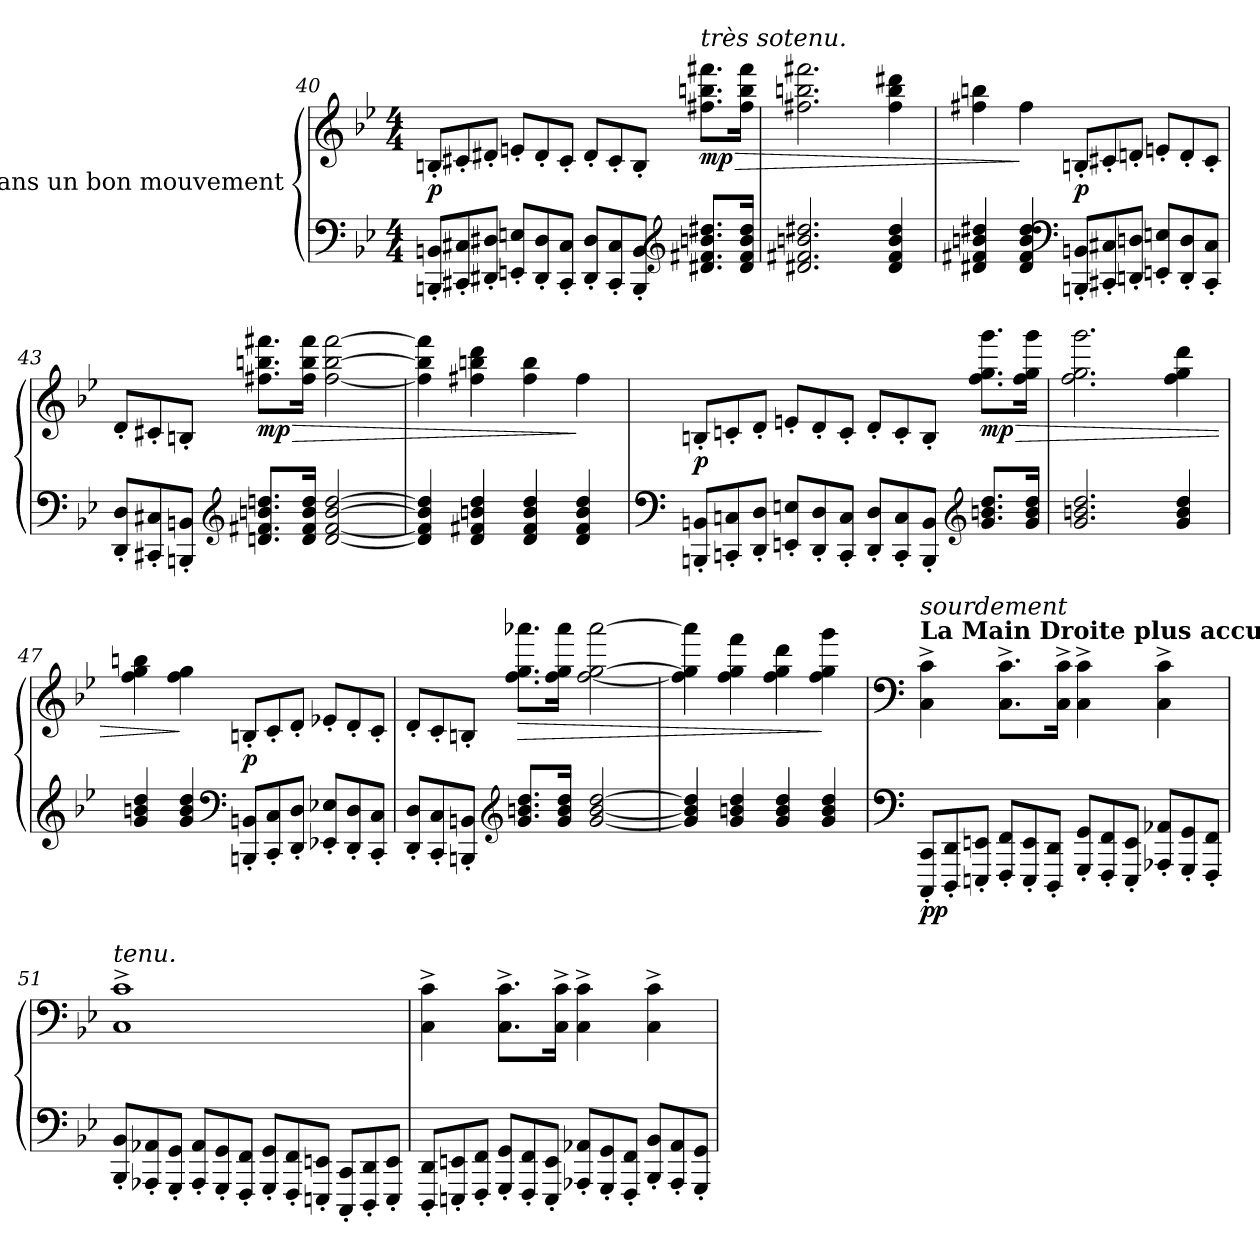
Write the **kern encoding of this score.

**kern	**kern	**dynam
*part1	*part1	*part1
*staff2	*staff1	*staff1/2
*I"Dans un bon mouvement	*	*
!!LO:LB:g=z
*clefF4	*clefG2	*
*k[b-e-]	*k[b-e-]	*
*M4/4	*M4/4	*
*Xtuplet	*Xtuplet	*
=40	=40	=40
!	!	!LO:DY:b
12BBBn/' 12BBn/'L	12Bn'/L	p
12CC#X/' 12C#X/'	12c#X'/	.
12DD#X/' 12D#X/'J	12d#X'/J	.
12EEn/' 12En/'L	12en'/L	.
12DD#/' 12D#/'	12d#'/	.
12CC#/' 12C#/'J	12c#'/J	.
12DD#/' 12D#/'L	12d#'/L	.
12CC#/' 12C#/'	12c#'/	.
12BBB/' 12BB/'J	12B'/J	.
*clefG2	*	*
!	!LO:TX:a:i:t=très sotenu.	!
!	!	!LO:HP:b
!	!	!LO:DY:n=1:b
8.d#X/ 8.f#X/ 8.bn/ 8.dd#X/L	8.ff#X\ 8.bbn\ 8.fff#X\L	> mp
16d#/ 16f#/ 16b/ 16dd#/Jk	16ff#\ 16bb\ 16fff#\Jk	.
=41	=41	=41
2.d#X/ 2.f#X/ 2.bn/ 2.dd#X/	2.ff#X\ 2.bbn\ 2.fff#X\	.
4d#/ 4f#/ 4b/ 4dd#/	4ff#\ 4bb\ 4ddd#X\	.
=42	=42	=42
4d#X/ 4f#X/ 4bn/ 4dd#X/	4ff#X\ 4bbn\	.
4d#/ 4f#/ 4b/ 4dd#/	4ff#\	]
*clefF4	*	*
!	!	!LO:DY:b
12BBBn/' 12BBn/'L	12Bn'/L	p
12CC#X/' 12C#X/'	12c#X'/	.
12DDn/' 12Dn/'J	12dn'/J	.
12EEn/' 12En/'L	12en'/L	.
12DD/' 12D/'	12d'/	.
12CC#/' 12C#/'J	12c#'/J	.
=43	=43	=43
12DD/' 12D/'L	12d'/L	.
12CC#X/' 12C#X/'	12c#X'/	.
12BBBn/' 12BBn/'J	12Bn'/J	.
*clefG2	*	*
!	!	!LO:HP:b
!	!	!LO:DY:n=1:b
8.dn/ 8.f#X/ 8.bn/ 8.ddn/L	8.ff#X\ 8.bbn\ 8.fff#X\L	> mp
16d/ 16f#/ 16b/ 16dd/Jk	16ff#\ 16bb\ 16fff#\Jk	.
[2d/ [2f#/ [2b/ [2dd/	[2ff#\ [2bb\ [2fff#\	.
!!LO:PB:g=z
=44	=44	=44
4d/] 4f#/] 4b/] 4dd/]	4ff#\] 4bb\] 4fff#\]	.
4d/ 4f#X/ 4bn/ 4dd/	4ff#X\ 4bbn\ 4ddd\	.
4d/ 4f#/ 4b/ 4dd/	4ff#\ 4bb\	.
4d/ 4f#/ 4b/ 4dd/	4ff#\	]
=45	=45	=45
*clefF4	*	*
!	!	!LO:DY:b
12BBBn/' 12BBn/'L	12Bn'/L	p
12CCn/' 12Cn/'	12cn'/	.
12DD/' 12D/'J	12d'/J	.
12EEn/' 12En/'L	12en'/L	.
12DD/' 12D/'	12d'/	.
12CC/' 12C/'J	12c'/J	.
12DD/' 12D/'L	12d'/L	.
12CC/' 12C/'	12c'/	.
12BBB/' 12BB/'J	12B'/J	.
*clefG2	*	*
!	!	!LO:HP:b
!	!	!LO:DY:n=1:b
8.g/ 8.bn/ 8.dd/L	8.ff\ 8.gg\ 8.ggg\L	> mp
16g/ 16b/ 16dd/Jk	16ff\ 16gg\ 16ggg\Jk	.
=46	=46	=46
2.g/ 2.bn/ 2.dd/	2.ff\ 2.gg\ 2.ggg\	.
4g/ 4b/ 4dd/	4ff\ 4gg\ 4ddd\	.
=47	=47	=47
4g/ 4bn/ 4dd/	4ff\ 4gg\ 4bbn\	.
4g/ 4b/ 4dd/	4ff\ 4gg\	]
*clefF4	*	*
!	!	!LO:DY:b
12BBBn/' 12BBn/'L	12Bn'/L	p
12CC/' 12C/'	12c'/	.
12DD/' 12D/'J	12d'/J	.
12EE-X/' 12E-X/'L	12e-X'/L	.
12DD/' 12D/'	12d'/	.
12CC/' 12C/'J	12c'/J	.
=48	=48	=48
12DD/' 12D/'L	12d'/L	.
12CC/' 12C/'	12c'/	.
12BBBn/' 12BBn/'J	12Bn'/J	.
*clefG2	*	*
!	!	!LO:HP:b
!	!	!LO:DY:n=1:b=2
!	!	!LO:DY:n=2:b
!	!	!LO:DY:n=3:b
8.g/ 8.bn/ 8.dd/L	8.ff\ 8.gg\ 8.aaa-X\L	> rf rf mf
16g/ 16b/ 16dd/Jk	16ff\ 16gg\ 16aaa-\Jk	.
[2g/ [2b/ [2dd/	[2ff\ [2gg\ [2aaa-\	.
!!LO:LB:g=z
=49	=49	=49
4g/] 4b/] 4dd/]	4ff\] 4gg\] 4aaa-\]	.
4g/ 4bn/ 4dd/	4ff\ 4gg\ 4fff\	.
4g/ 4b/ 4dd/	4ff\ 4gg\ 4ddd\	.
4g/ 4b/ 4dd/	4ff\ 4gg\ 4ggg\	]
=50	=50	=50
*clefF4	*clefF4	*
!	!LO:TX:a:B:t=La Main Droite plus accusée	!
!	!LO:TX:a:i:t=sourdement	!
!	!	!LO:DY:b=2
12CCC/' 12CC/'L	4C\^ 4c\^	pp
12DDD/' 12DD/'	.	.
12EEEn/' 12EEn/'J	.	.
12FFF/' 12FF/'L	8.C\^ 8.c\^L	.
12EEE/' 12EE/'	.	.
12DDD/' 12DD/'J	.	.
.	16C\^ 16c\^Jk	.
12GGG/' 12GG/'L	4C\^ 4c\^	.
12FFF/' 12FF/'	.	.
12EEE/' 12EE/'J	.	.
12AAA-X/' 12AA-X/'L	4C\^ 4c\^	.
12GGG/' 12GG/'	.	.
12FFF/' 12FF/'J	.	.
=51	=51	=51
!	!LO:TX:a:i:t=tenu.	!
12BBB-/' 12BB-/'L	1C^ 1c^	.
12AAA-X/' 12AA-X/'	.	.
12GGG/' 12GG/'J	.	.
12AAA-/' 12AA-/'L	.	.
12GGG/' 12GG/'	.	.
12FFF/' 12FF/'J	.	.
12GGG/' 12GG/'L	.	.
12FFF/' 12FF/'	.	.
12EEEn/' 12EEn/'J	.	.
12CCC/' 12CC/'L	.	.
12DDD/' 12DD/'	.	.
12EEE/' 12EE/'J	.	.
=52	=52	=52
12DDD/' 12DD/'L	4C\^ 4c\^	.
12EEEn/' 12EEn/'	.	.
12FFF/' 12FF/'J	.	.
12GGG/' 12GG/'L	8.C\^ 8.c\^L	.
12FFF/' 12FF/'	.	.
12EEE/' 12EE/'J	.	.
.	16C\^ 16c\^Jk	.
12AAA-X/' 12AA-X/'L	4C\^ 4c\^	.
12GGG/' 12GG/'	.	.
12FFF/' 12FF/'J	.	.
12BBB-/' 12BB-/'L	4C\^ 4c\^	.
12AAA-/' 12AA-/'	.	.
12GGG/' 12GG/'J	.	.
=	=	=
*-	*-	*-
